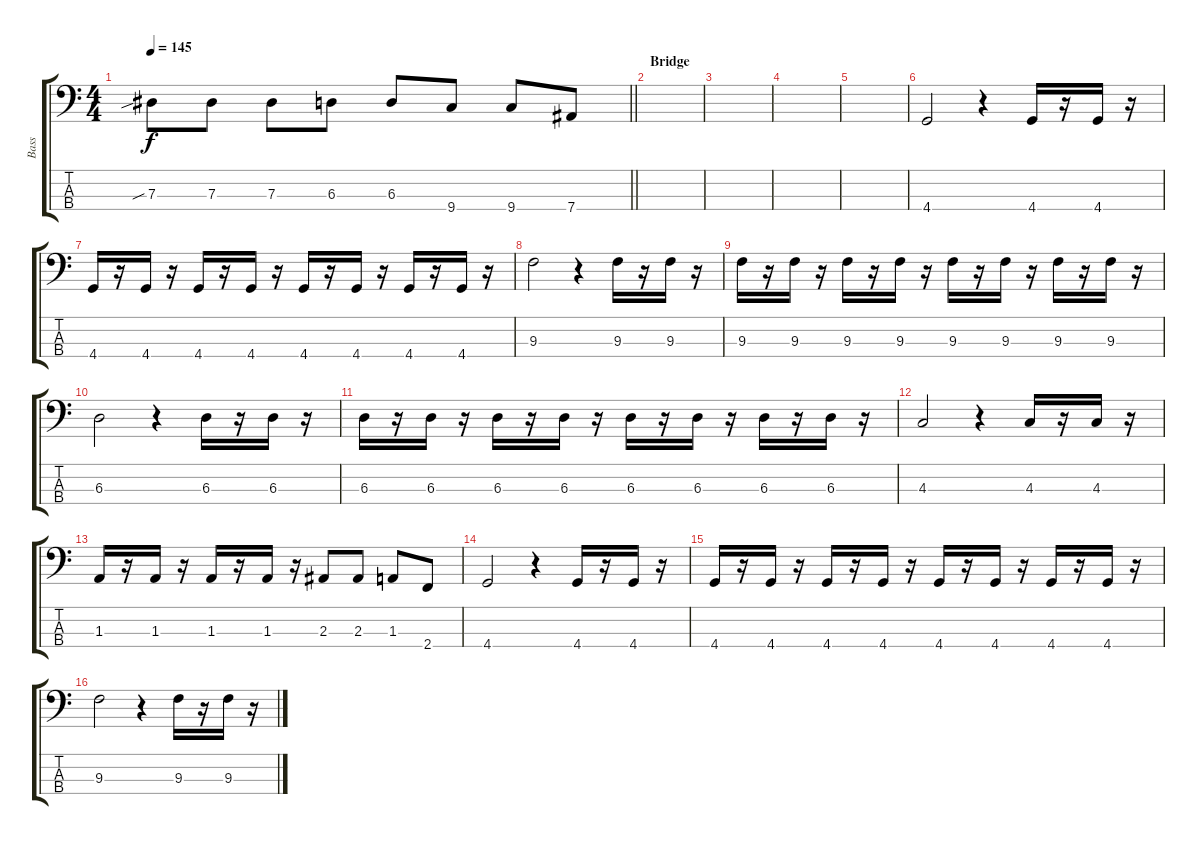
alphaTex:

\track ("Bass" "Bass") {instrument electricbasspick}
\staff {score tabs}
\tuning (Gb2 Db2 Ab1 Eb1) {hide}
\ts (4 4)
\tempo 145
\clef f4
\barLineRight lightlight
\ks c
7.3{sib}.8{dy f} 7.3.8 7.3.8 6.3.8 6.3.8 9.4.8 9.4.8 7.4.8 |
\section ("" "Bridge")
|
|
|
|
4.4.2 r.4 4.4.16 r.16 4.4.16 r.16 |
4.4.16 r.16 4.4.16 r.16 4.4.16 r.16 4.4.16 r.16 4.4.16 r.16 4.4.16 r.16 4.4.16 r.16 4.4.16 r.16 |
9.3.2 r.4 9.3.16 r.16 9.3.16 r.16 |
9.3.16 r.16 9.3.16 r.16 9.3.16 r.16 9.3.16 r.16 9.3.16 r.16 9.3.16 r.16 9.3.16 r.16 9.3.16 r.16 |
6.3.2 r.4 6.3.16 r.16 6.3.16 r.16 |
6.3.16 r.16 6.3.16 r.16 6.3.16 r.16 6.3.16 r.16 6.3.16 r.16 6.3.16 r.16 6.3.16 r.16 6.3.16 r.16 |
4.3.2 r.4 4.3.16 r.16 4.3.16 r.16 |
1.3.16 r.16 1.3.16 r.16 1.3.16 r.16 1.3.16 r.16 2.3.8 2.3.8 1.3.8 2.4.8 |
4.4.2 r.4 4.4.16 r.16 4.4.16 r.16 |
4.4.16 r.16 4.4.16 r.16 4.4.16 r.16 4.4.16 r.16 4.4.16 r.16 4.4.16 r.16 4.4.16 r.16 4.4.16 r.16 |
9.3.2 r.4 9.3.16 r.16 9.3.16 r.16
